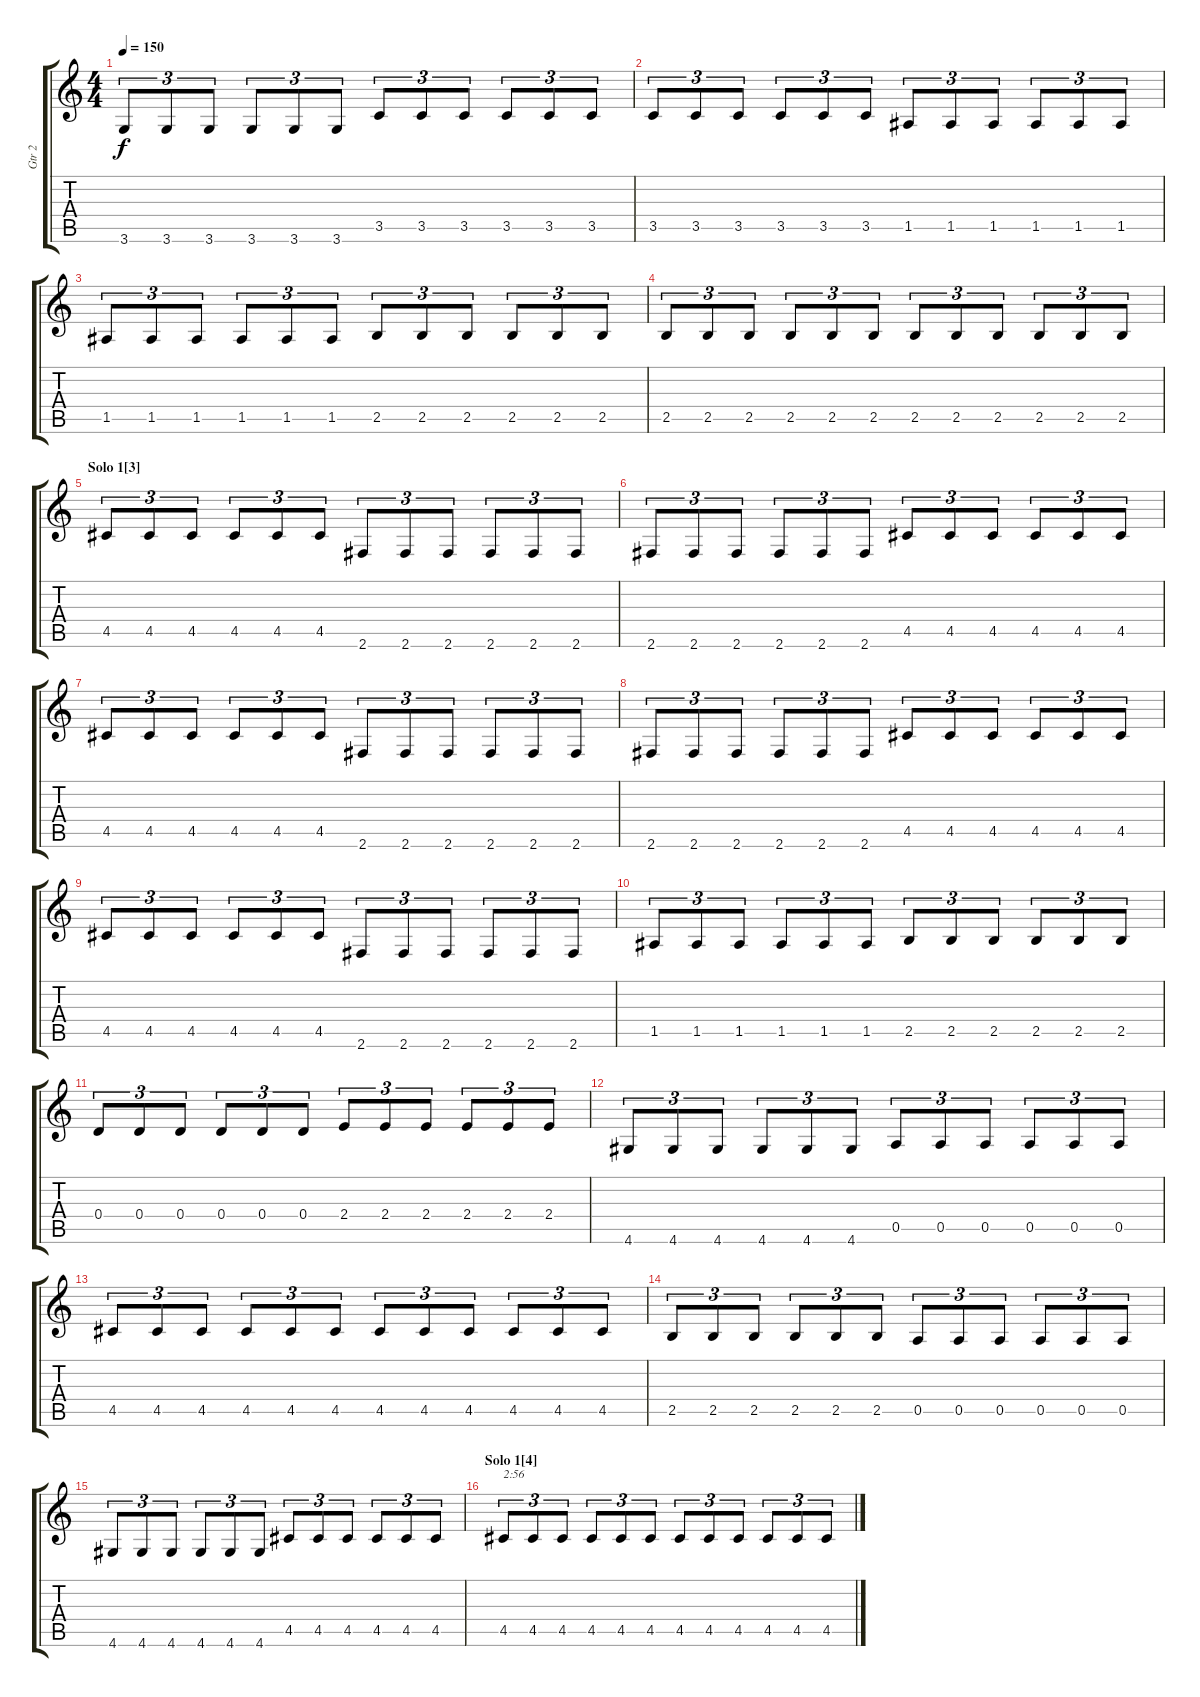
\track ("Gtr 2" "Gtr 2") {instrument distortionguitar}
\staff {score tabs}
\tuning (E4 B3 G3 D3 A2 E2) {hide}
\ts (4 4)
\tempo 150
\clef g2
\ks c
3.6.8{tu (3 2) dy f} 3.6.8{tu (3 2)} 3.6.8{tu (3 2)} 3.6.8{tu (3 2)} 3.6.8{tu (3 2)} 3.6.8{tu (3 2)} 3.5.8{tu (3 2)} 3.5.8{tu (3 2)} 3.5.8{tu (3 2)} 3.5.8{tu (3 2)} 3.5.8{tu (3 2)} 3.5.8{tu (3 2)} |
3.5.8{tu (3 2)} 3.5.8{tu (3 2)} 3.5.8{tu (3 2)} 3.5.8{tu (3 2)} 3.5.8{tu (3 2)} 3.5.8{tu (3 2)} 1.5.8{tu (3 2)} 1.5.8{tu (3 2)} 1.5.8{tu (3 2)} 1.5.8{tu (3 2)} 1.5.8{tu (3 2)} 1.5.8{tu (3 2)} |
1.5.8{tu (3 2)} 1.5.8{tu (3 2)} 1.5.8{tu (3 2)} 1.5.8{tu (3 2)} 1.5.8{tu (3 2)} 1.5.8{tu (3 2)} 2.5.8{tu (3 2)} 2.5.8{tu (3 2)} 2.5.8{tu (3 2)} 2.5.8{tu (3 2)} 2.5.8{tu (3 2)} 2.5.8{tu (3 2)} |
2.5.8{tu (3 2)} 2.5.8{tu (3 2)} 2.5.8{tu (3 2)} 2.5.8{tu (3 2)} 2.5.8{tu (3 2)} 2.5.8{tu (3 2)} 2.5.8{tu (3 2)} 2.5.8{tu (3 2)} 2.5.8{tu (3 2)} 2.5.8{tu (3 2)} 2.5.8{tu (3 2)} 2.5.8{tu (3 2)} |
\section ("" "Solo 1[3]")
4.5.8{tu (3 2)} 4.5.8{tu (3 2)} 4.5.8{tu (3 2)} 4.5.8{tu (3 2)} 4.5.8{tu (3 2)} 4.5.8{tu (3 2)} 2.6.8{tu (3 2)} 2.6.8{tu (3 2)} 2.6.8{tu (3 2)} 2.6.8{tu (3 2)} 2.6.8{tu (3 2)} 2.6.8{tu (3 2)} |
2.6.8{tu (3 2)} 2.6.8{tu (3 2)} 2.6.8{tu (3 2)} 2.6.8{tu (3 2)} 2.6.8{tu (3 2)} 2.6.8{tu (3 2)} 4.5.8{tu (3 2)} 4.5.8{tu (3 2)} 4.5.8{tu (3 2)} 4.5.8{tu (3 2)} 4.5.8{tu (3 2)} 4.5.8{tu (3 2)} |
4.5.8{tu (3 2)} 4.5.8{tu (3 2)} 4.5.8{tu (3 2)} 4.5.8{tu (3 2)} 4.5.8{tu (3 2)} 4.5.8{tu (3 2)} 2.6.8{tu (3 2)} 2.6.8{tu (3 2)} 2.6.8{tu (3 2)} 2.6.8{tu (3 2)} 2.6.8{tu (3 2)} 2.6.8{tu (3 2)} |
2.6.8{tu (3 2)} 2.6.8{tu (3 2)} 2.6.8{tu (3 2)} 2.6.8{tu (3 2)} 2.6.8{tu (3 2)} 2.6.8{tu (3 2)} 4.5.8{tu (3 2)} 4.5.8{tu (3 2)} 4.5.8{tu (3 2)} 4.5.8{tu (3 2)} 4.5.8{tu (3 2)} 4.5.8{tu (3 2)} |
4.5.8{tu (3 2)} 4.5.8{tu (3 2)} 4.5.8{tu (3 2)} 4.5.8{tu (3 2)} 4.5.8{tu (3 2)} 4.5.8{tu (3 2)} 2.6.8{tu (3 2)} 2.6.8{tu (3 2)} 2.6.8{tu (3 2)} 2.6.8{tu (3 2)} 2.6.8{tu (3 2)} 2.6.8{tu (3 2)} |
1.5.8{tu (3 2)} 1.5.8{tu (3 2)} 1.5.8{tu (3 2)} 1.5.8{tu (3 2)} 1.5.8{tu (3 2)} 1.5.8{tu (3 2)} 2.5.8{tu (3 2)} 2.5.8{tu (3 2)} 2.5.8{tu (3 2)} 2.5.8{tu (3 2)} 2.5.8{tu (3 2)} 2.5.8{tu (3 2)} |
0.4.8{tu (3 2)} 0.4.8{tu (3 2)} 0.4.8{tu (3 2)} 0.4.8{tu (3 2)} 0.4.8{tu (3 2)} 0.4.8{tu (3 2)} 2.4.8{tu (3 2)} 2.4.8{tu (3 2)} 2.4.8{tu (3 2)} 2.4.8{tu (3 2)} 2.4.8{tu (3 2)} 2.4.8{tu (3 2)} |
4.6.8{tu (3 2)} 4.6.8{tu (3 2)} 4.6.8{tu (3 2)} 4.6.8{tu (3 2)} 4.6.8{tu (3 2)} 4.6.8{tu (3 2)} 0.5.8{tu (3 2)} 0.5.8{tu (3 2)} 0.5.8{tu (3 2)} 0.5.8{tu (3 2)} 0.5.8{tu (3 2)} 0.5.8{tu (3 2)} |
4.5.8{tu (3 2)} 4.5.8{tu (3 2)} 4.5.8{tu (3 2)} 4.5.8{tu (3 2)} 4.5.8{tu (3 2)} 4.5.8{tu (3 2)} 4.5.8{tu (3 2)} 4.5.8{tu (3 2)} 4.5.8{tu (3 2)} 4.5.8{tu (3 2)} 4.5.8{tu (3 2)} 4.5.8{tu (3 2)} |
2.5.8{tu (3 2)} 2.5.8{tu (3 2)} 2.5.8{tu (3 2)} 2.5.8{tu (3 2)} 2.5.8{tu (3 2)} 2.5.8{tu (3 2)} 0.5.8{tu (3 2)} 0.5.8{tu (3 2)} 0.5.8{tu (3 2)} 0.5.8{tu (3 2)} 0.5.8{tu (3 2)} 0.5.8{tu (3 2)} |
4.6.8{tu (3 2)} 4.6.8{tu (3 2)} 4.6.8{tu (3 2)} 4.6.8{tu (3 2)} 4.6.8{tu (3 2)} 4.6.8{tu (3 2)} 4.5.8{tu (3 2)} 4.5.8{tu (3 2)} 4.5.8{tu (3 2)} 4.5.8{tu (3 2)} 4.5.8{tu (3 2)} 4.5.8{tu (3 2)} |
\section ("" "Solo 1[4]")
4.5.8{tu (3 2) txt "2:56"} 4.5.8{tu (3 2)} 4.5.8{tu (3 2)} 4.5.8{tu (3 2)} 4.5.8{tu (3 2)} 4.5.8{tu (3 2)} 4.5.8{tu (3 2)} 4.5.8{tu (3 2)} 4.5.8{tu (3 2)} 4.5.8{tu (3 2)} 4.5.8{tu (3 2)} 4.5.8{tu (3 2)}
